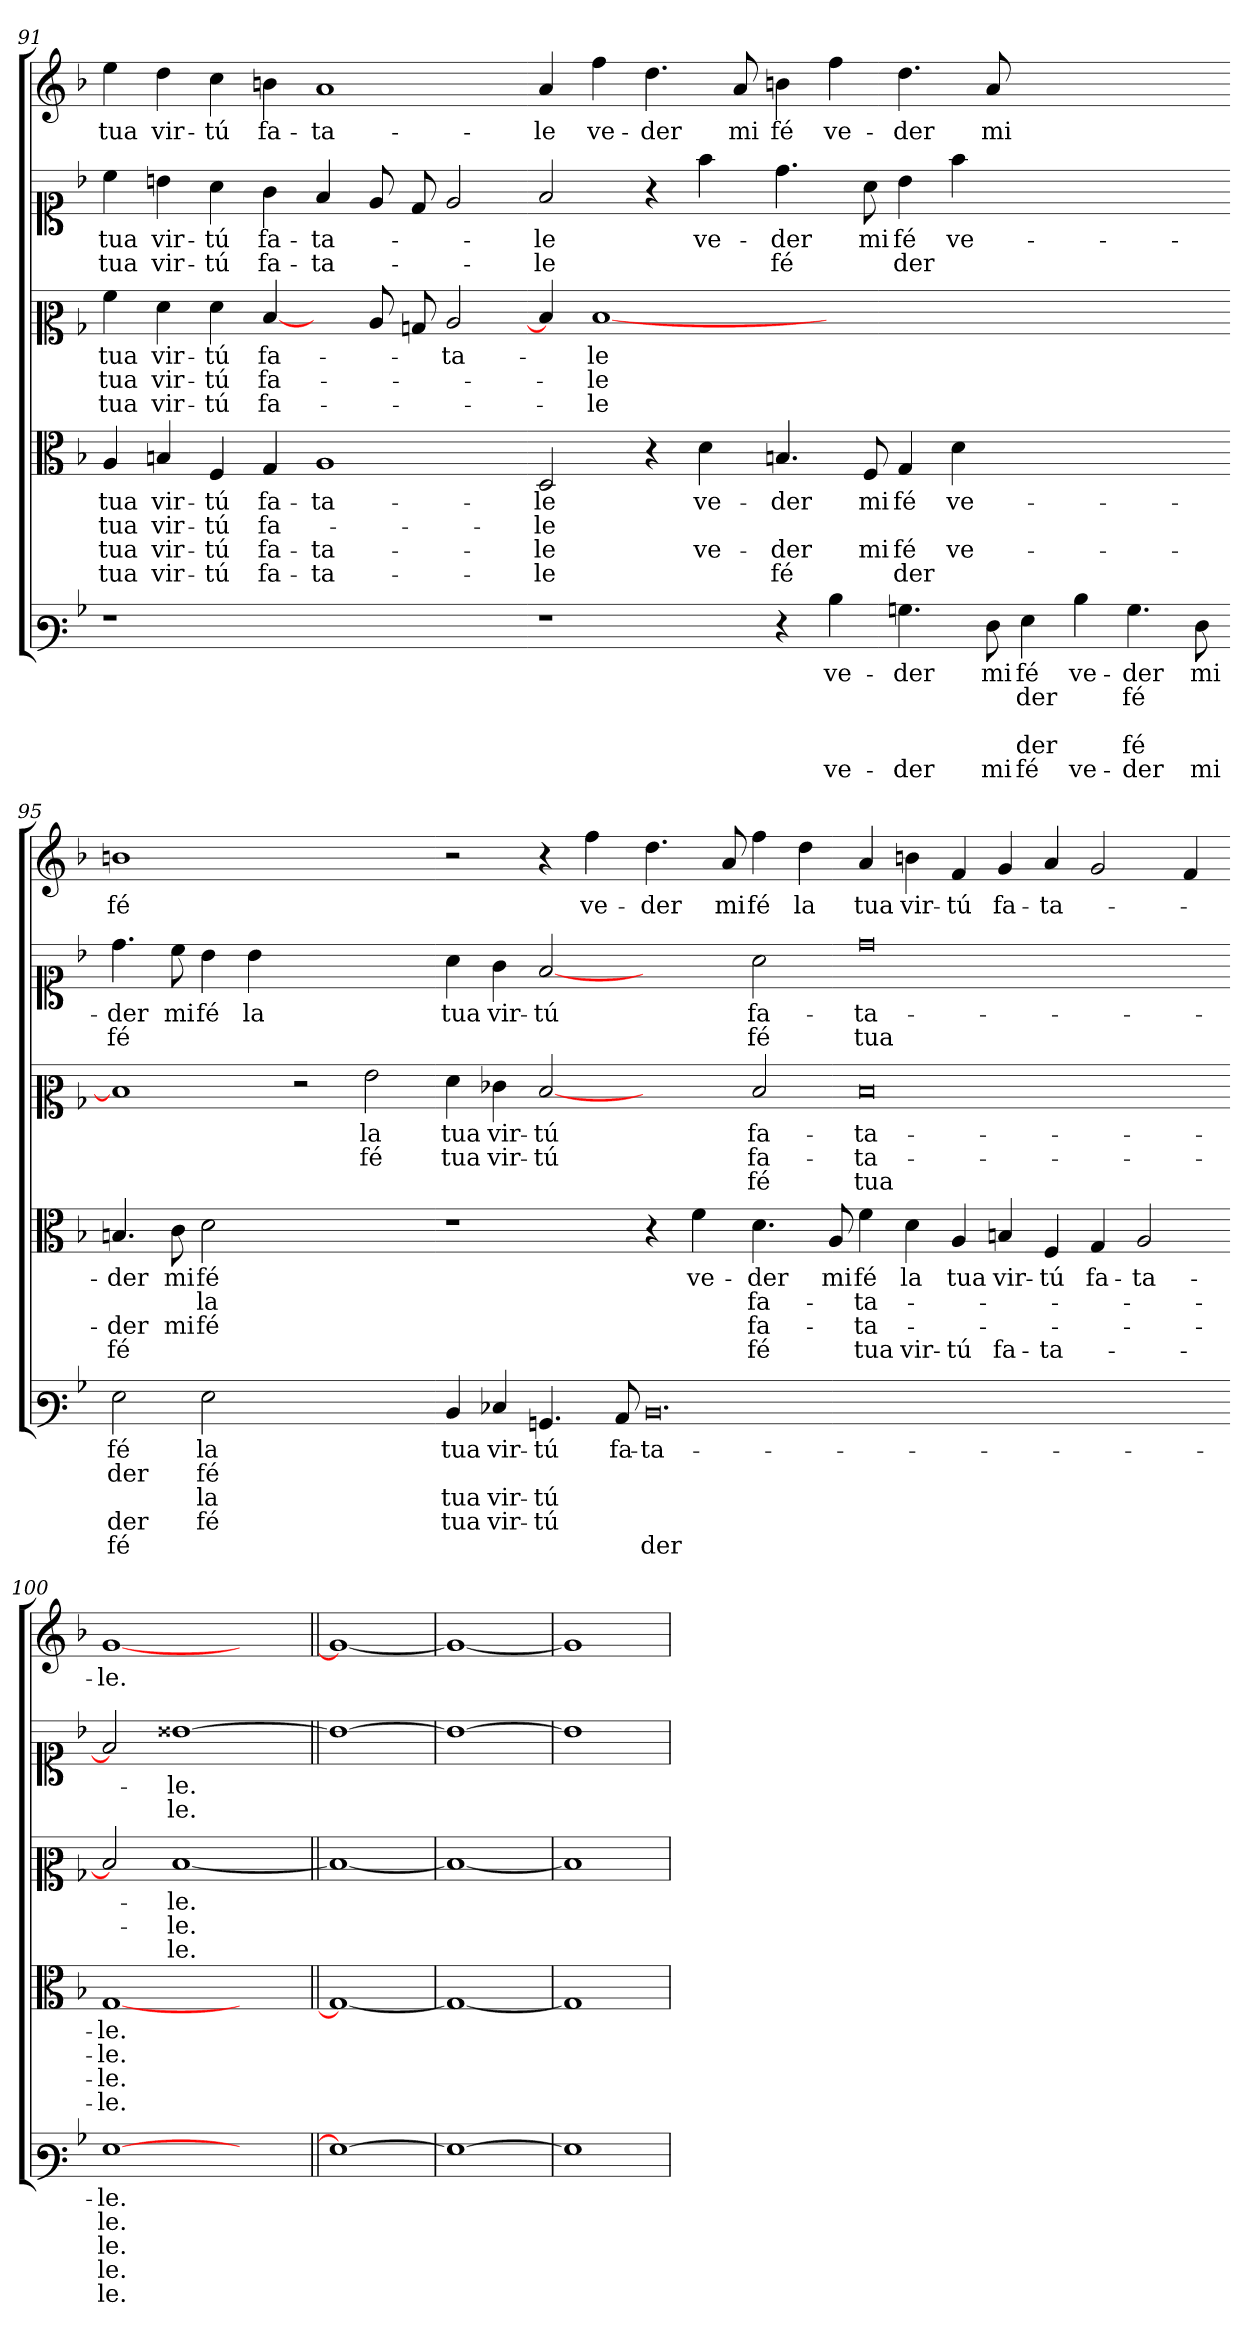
**kern	**text	**text	**text	**text	**text	**kern	**text	**text	**text	**text	**kern	**text	**text	**text	**kern	**text	**text	**kern	**text
*part5	*part5	*part5	*part5	*part5	*part5	*part4	*part4	*part4	*part4	*part4	*part3	*part3	*part3	*part3	*part2	*part2	*part2	*part1	*part1
*staff5	*staff5	*staff5	*staff5	*staff5	*staff5	*staff4	*staff4	*staff4	*staff4	*staff4	*staff3	*staff3	*staff3	*staff3	*staff2	*staff2	*staff2	*staff1	*staff1
*clefF3	*	*	*	*	*	*clefC3	*	*	*	*	*clefC2	*	*	*	*clefC1	*	*	*clefG2	*
*k[b-]	*	*	*	*	*	*k[b-]	*	*	*	*	*k[b-]	*	*	*	*k[b-]	*	*	*k[b-]	*
=91	=91	=91	=91	=91	=91	=91	=91	=91	=91	=91	=91	=91	=91	=91	=91	=91	=91	=91	=91
1r	.	.	.	.	.	4A	tua	tua	tua	tua	4a	tua	tua	tua	4cc	tua	tua	4ee	tua
.	.	.	.	.	.	4Bn	vir-	vir-	vir-	vir-	4f	vir-	vir-	vir-	4b	vir-	vir-	4dd	vir-
.	.	.	.	.	.	4F	tú	tú	tú	tú	4f	tú	tú	tú	4a	tú	tú	4cc	tú
.	.	.	.	.	.	4G	fa-	fa-	fa-	fa-	[4d	fa-	fa-	fa-	4g	fa-	fa-	4bn	fa-
1ryy	.	.	.	.	.	1A	ta-	.	ta-	ta-	4ryy	.	.	.	4f	ta-	ta-	1a	ta-
.	.	.	.	.	.	.	.	.	.	.	8c	.	.	.	8e	.	.	.	.
.	.	.	.	.	.	.	.	.	.	.	8B	.	.	.	8d	.	.	.	.
.	.	.	.	.	.	.	.	.	.	.	2c	ta-	.	.	2e	.	.	.	.
=93-	=93-	=93-	=93-	=93-	=93-	=93-	=93-	=93-	=93-	=93-	=93-	=93-	=93-	=93-	=93-	=93-	=93-	=93-	=93-
1r	.	.	.	.	.	2D	le	le	le	le	4d]	.	.	.	2f	le	le	4a	le
.	.	.	.	.	.	.	.	.	.	.	[1d	le	le	le	.	.	.	4ff	ve-
.	.	.	.	.	.	4r	.	.	.	.	.	.	.	.	4r	.	.	4.dd	der
.	.	.	.	.	.	4d	ve-	.	ve-	.	.	.	.	.	4ff	ve-	.	.	.
.	.	.	.	.	.	.	.	.	.	.	.	.	.	.	.	.	.	8a	mi
4r	.	.	.	.	.	4.Bn	der	.	der	fé	.	.	.	.	4.dd	der	fé	4bn	fé
4d	ve-	.	.	.	ve-	.	.	.	.	.	1..ryy	.	.	.	.	.	.	4ff	ve-
.	.	.	.	.	.	8F	mi	.	mi	.	.	.	.	.	8a	mi	.	.	.
4.B	der	.	.	.	der	4G	fé	.	fé	der	.	.	.	.	4b	fé	der	4.dd	der
.	.	.	.	.	.	4d	ve-	.	ve-	.	.	.	.	.	4ff	ve-	.	.	.
8F	mi	.	.	.	mi	.	.	.	.	.	.	.	.	.	.	.	.	8a	mi
4G	fé	der	.	der	fé	1ryy	.	.	.	.	.	.	.	.	1ryy	.	.	1ryy	.
4d	ve-	.	.	.	ve-	.	.	.	.	.	.	.	.	.	.	.	.	.	.
4.B	der	fé	.	fé	der	.	.	.	.	.	.	.	.	.	.	.	.	.	.
8F	mi	.	.	.	mi	.	.	.	.	.	.	.	.	.	.	.	.	.	.
=95-	=95-	=95-	=95-	=95-	=95-	=95-	=95-	=95-	=95-	=95-	=95-	=95-	=95-	=95-	=95-	=95-	=95-	=95-	=95-
2G	fé	der	.	der	fé	4.Bn	der	.	der	fé	1d]	.	.	.	4.dd	der	fé	1bn	fé
.	.	.	.	.	.	8c	mi	.	mi	.	.	.	.	.	8cc	mi	.	.	.
2G	la	fé	la	fé	.	2d	fé	la	fé	.	.	.	.	.	4b	fé	.	.	.
.	.	.	.	.	.	.	.	.	.	.	.	.	.	.	4b	la	.	.	.
1ryy	.	.	.	.	.	1ryy	.	.	.	.	2r	.	.	.	1ryy	.	.	1ryy	.
.	.	.	.	.	.	.	.	.	.	.	2g	la	fé	.	.	.	.	.	.
=96-	=96-	=96-	=96-	=96-	=96-	=96-	=96-	=96-	=96-	=96-	=96-	=96-	=96-	=96-	=96-	=96-	=96-	=96-	=96-
4D	tua	.	tua	tua	.	1r	.	.	.	.	4f	tua	tua	.	4a	tua	.	2r	.
4E-X	vir-	.	vir-	vir-	.	.	.	.	.	.	4e-X	vir-	vir-	.	4g	vir-	.	.	.
4.BB	tú	.	tú	tú	.	.	.	.	.	.	[2d	tú	tú	.	[2f	tú	.	4r	.
.	.	.	.	.	.	.	.	.	.	.	.	.	.	.	.	.	.	4ff	ve-
8C	fa-	.	.	.	.	.	.	.	.	.	.	.	.	.	.	.	.	.	.
0.D	ta-	.	.	.	der	4r	.	.	.	.	2ryy	.	.	.	2ryy	.	.	4.dd	der
.	.	.	.	.	.	4f	ve-	.	.	.	.	.	.	.	.	.	.	.	.
.	.	.	.	.	.	.	.	.	.	.	.	.	.	.	.	.	.	8a	mi
.	.	.	.	.	.	4.d	der	fa-	fa-	fé	2d	fa-	fa-	fé	2a	fa-	fé	4ff	fé
.	.	.	.	.	.	.	.	.	.	.	.	.	.	.	.	.	.	4dd	la
.	.	.	.	.	.	8A	mi	.	.	.	.	.	.	.	.	.	.	.	.
.	.	.	.	.	.	4f	fé	ta-	ta-	tua	0d	ta-	ta-	tua	0dd	ta-	tua	4a	tua
.	.	.	.	.	.	4d	la	.	.	vir-	.	.	.	.	.	.	.	4bn	vir-
.	.	.	.	.	.	4A	tua	.	.	tú	.	.	.	.	.	.	.	4f	tú
.	.	.	.	.	.	4Bn	vir-	.	.	fa-	.	.	.	.	.	.	.	4g	fa-
.	.	.	.	.	.	4F	tú	.	.	ta-	.	.	.	.	.	.	.	4a	ta-
.	.	.	.	.	.	4G	fa-	.	.	.	.	.	.	.	.	.	.	2g	.
.	.	.	.	.	.	2A	ta-	.	.	.	.	.	.	.	.	.	.	.	.
.	.	.	.	.	.	.	.	.	.	.	.	.	.	.	.	.	.	4f	.
=100-	=100-	=100-	=100-	=100-	=100-	=100-	=100-	=100-	=100-	=100-	=100-	=100-	=100-	=100-	=100-	=100-	=100-	=100-	=100-
[1G	le.	le.	le.	le.	le.	[1G/	le.	le.	le.	le.	2d]	.	.	.	2f]	.	.	[1g/	le.
.	.	.	.	.	.	.	.	.	.	.	[1d/	le.	le.	le.	[1b##X	le.	le.	.	.
2ryy	.	.	.	.	.	2ryy	.	.	.	.	.	.	.	.	.	.	.	2ryy	.
=101||	=101||	=101||	=101||	=101||	=101||	=101||	=101||	=101||	=101||	=101||	=101||	=101||	=101||	=101||	=101||	=101||	=101||	=101||	=101||
1G_	.	.	.	.	.	1G/_	.	.	.	.	1d/_	.	.	.	1b##_	.	.	1g/_	.
=102	=102	=102	=102	=102	=102	=102	=102	=102	=102	=102	=102	=102	=102	=102	=102	=102	=102	=102	=102
1G_	.	.	.	.	.	1G/_	.	.	.	.	1d/_	.	.	.	1b##_	.	.	1g/_	.
=103	=103	=103	=103	=103	=103	=103	=103	=103	=103	=103	=103	=103	=103	=103	=103	=103	=103	=103	=103
1G]	.	.	.	.	.	1G/]	.	.	.	.	1d/]	.	.	.	1b##]	.	.	1g/]	.
=	=	=	=	=	=	=	=	=	=	=	=	=	=	=	=	=	=	=	=
*-	*-	*-	*-	*-	*-	*-	*-	*-	*-	*-	*-	*-	*-	*-	*-	*-	*-	*-	*-
